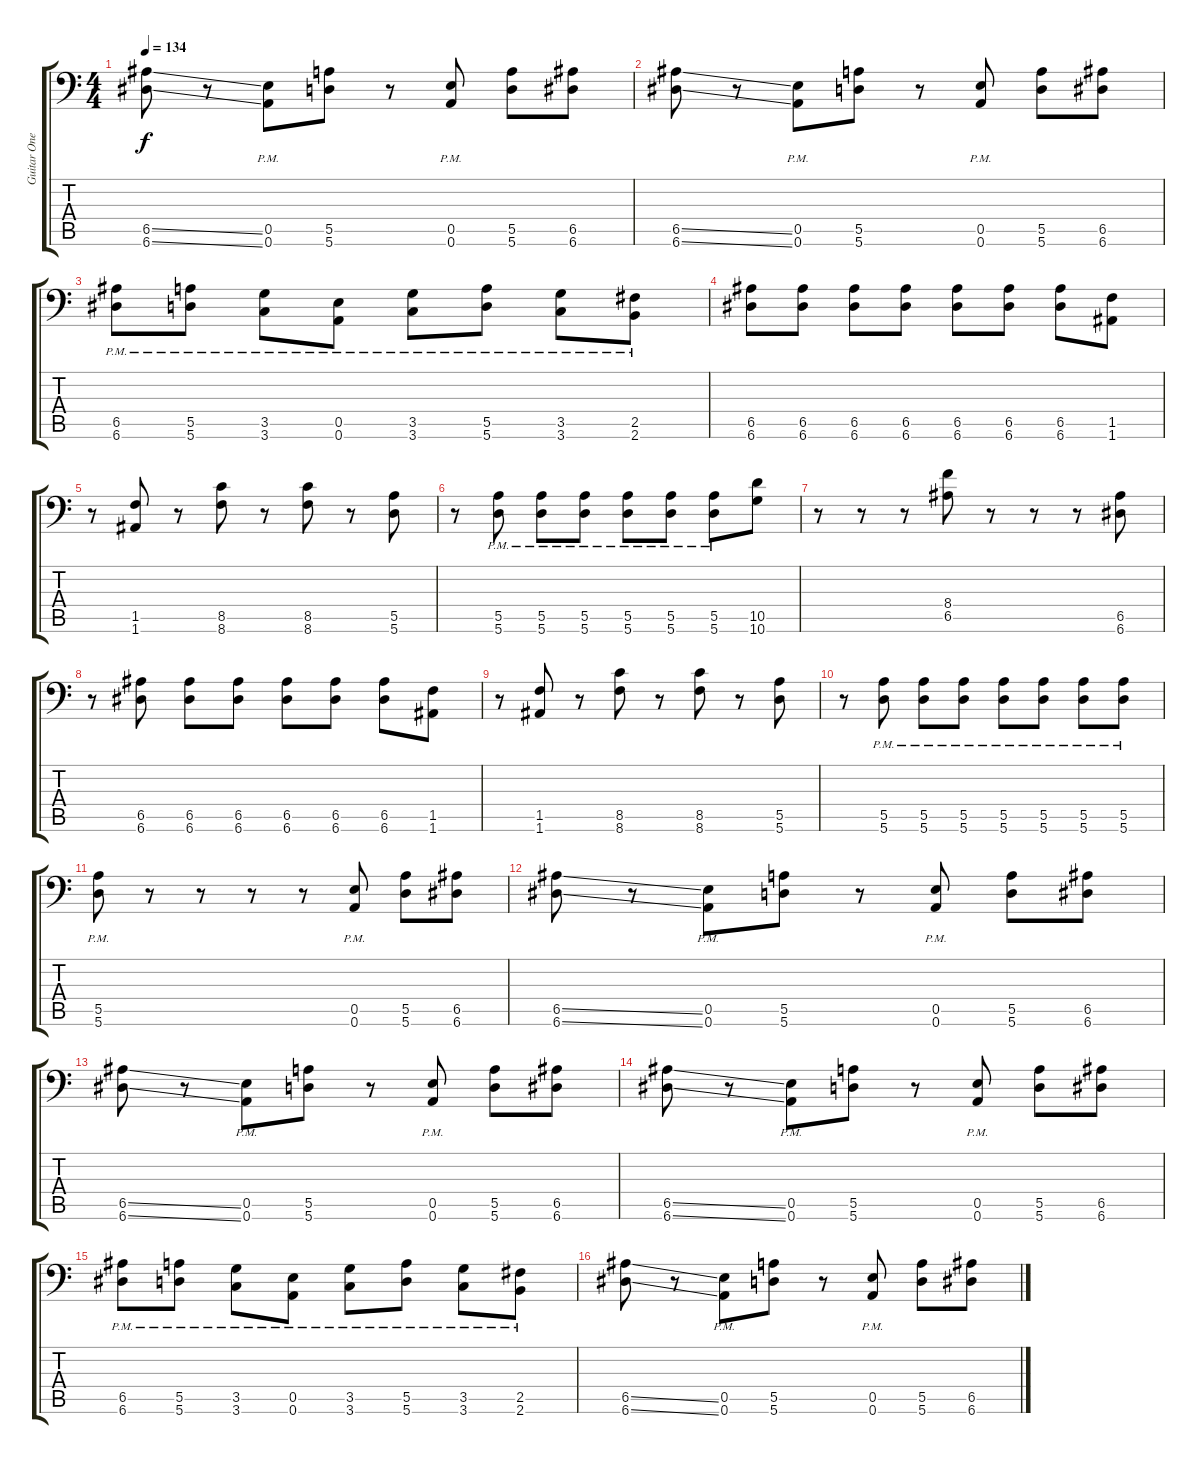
\track ("Guitar One" "Guitar One") {instrument distortionguitar}
\staff {score tabs}
\tuning (B3 Gb3 D3 A2 E2 A1) {hide}
\ts (4 4)
\tempo 134
\clef f4
\ks c
(6.5{ss} 6.6{ss}).8{dy f} r.8 (0.5{pm} 0.6{pm}).8 (5.5 5.6).8 r.8 (0.5{pm} 0.6{pm}).8 (5.5 5.6).8 (6.5 6.6).8 |
(6.5{ss} 6.6{ss}).8 r.8 (0.5{pm} 0.6{pm}).8 (5.5 5.6).8 r.8 (0.5{pm} 0.6{pm}).8 (5.5 5.6).8 (6.5 6.6).8 |
(6.5{pm} 6.6{pm}).8 (5.5{pm} 5.6{pm}).8 (3.5{pm} 3.6{pm}).8 (0.5{pm} 0.6{pm}).8 (3.5{pm} 3.6{pm}).8 (5.5{pm} 5.6{pm}).8 (3.5{pm} 3.6{pm}).8 (2.5{pm} 2.6{pm}).8 |
(6.5 6.6).8 (6.5 6.6).8 (6.5 6.6).8 (6.5 6.6).8 (6.5 6.6).8 (6.5 6.6).8 (6.5 6.6).8 (1.5 1.6).8 |
r.8 (1.5 1.6).8 r.8 (8.5 8.6).8 r.8 (8.5 8.6).8 r.8 (5.5 5.6).8 |
r.8 (5.5{pm} 5.6).8 (5.5{pm} 5.6{pm}).8 (5.5{pm} 5.6{pm}).8 (5.5{pm} 5.6{pm}).8 (5.5{pm} 5.6{pm}).8 (5.5{pm} 5.6{pm}).8 (10.5 10.6).8 |
r.8 r.8 r.8 (8.4 6.5).8 r.8 r.8 r.8 (6.5 6.6).8 |
r.8 (6.5 6.6).8 (6.5 6.6).8 (6.5 6.6).8 (6.5 6.6).8 (6.5 6.6).8 (6.5 6.6).8 (1.5 1.6).8 |
r.8 (1.5 1.6).8 r.8 (8.5 8.6).8 r.8 (8.5 8.6).8 r.8 (5.5 5.6).8 |
r.8 (5.5{pm} 5.6{pm}).8 (5.5{pm} 5.6{pm}).8 (5.5{pm} 5.6{pm}).8 (5.5{pm} 5.6{pm}).8 (5.5{pm} 5.6{pm}).8 (5.5{pm} 5.6{pm}).8 (5.5{pm} 5.6{pm}).8 |
(5.5{pm} 5.6{pm}).8 r.8 r.8 r.8 r.8 (0.5{pm} 0.6{pm}).8 (5.5 5.6).8 (6.5 6.6).8 |
(6.5{ss} 6.6{ss}).8 r.8 (0.5{pm} 0.6{pm}).8 (5.5 5.6).8 r.8 (0.5{pm} 0.6{pm}).8 (5.5 5.6).8 (6.5 6.6).8 |
(6.5{ss} 6.6{ss}).8 r.8 (0.5{pm} 0.6{pm}).8 (5.5 5.6).8 r.8 (0.5{pm} 0.6{pm}).8 (5.5 5.6).8 (6.5 6.6).8 |
(6.5{ss} 6.6{ss}).8 r.8 (0.5{pm} 0.6{pm}).8 (5.5 5.6).8 r.8 (0.5{pm} 0.6{pm}).8 (5.5 5.6).8 (6.5 6.6).8 |
(6.5{pm} 6.6{pm}).8 (5.5{pm} 5.6{pm}).8 (3.5{pm} 3.6{pm}).8 (0.5{pm} 0.6{pm}).8 (3.5{pm} 3.6{pm}).8 (5.5{pm} 5.6{pm}).8 (3.5{pm} 3.6{pm}).8 (2.5{pm} 2.6{pm}).8 |
(6.5{ss} 6.6{ss}).8 r.8 (0.5{pm} 0.6{pm}).8 (5.5 5.6).8 r.8 (0.5{pm} 0.6{pm}).8 (5.5 5.6).8 (6.5 6.6).8
